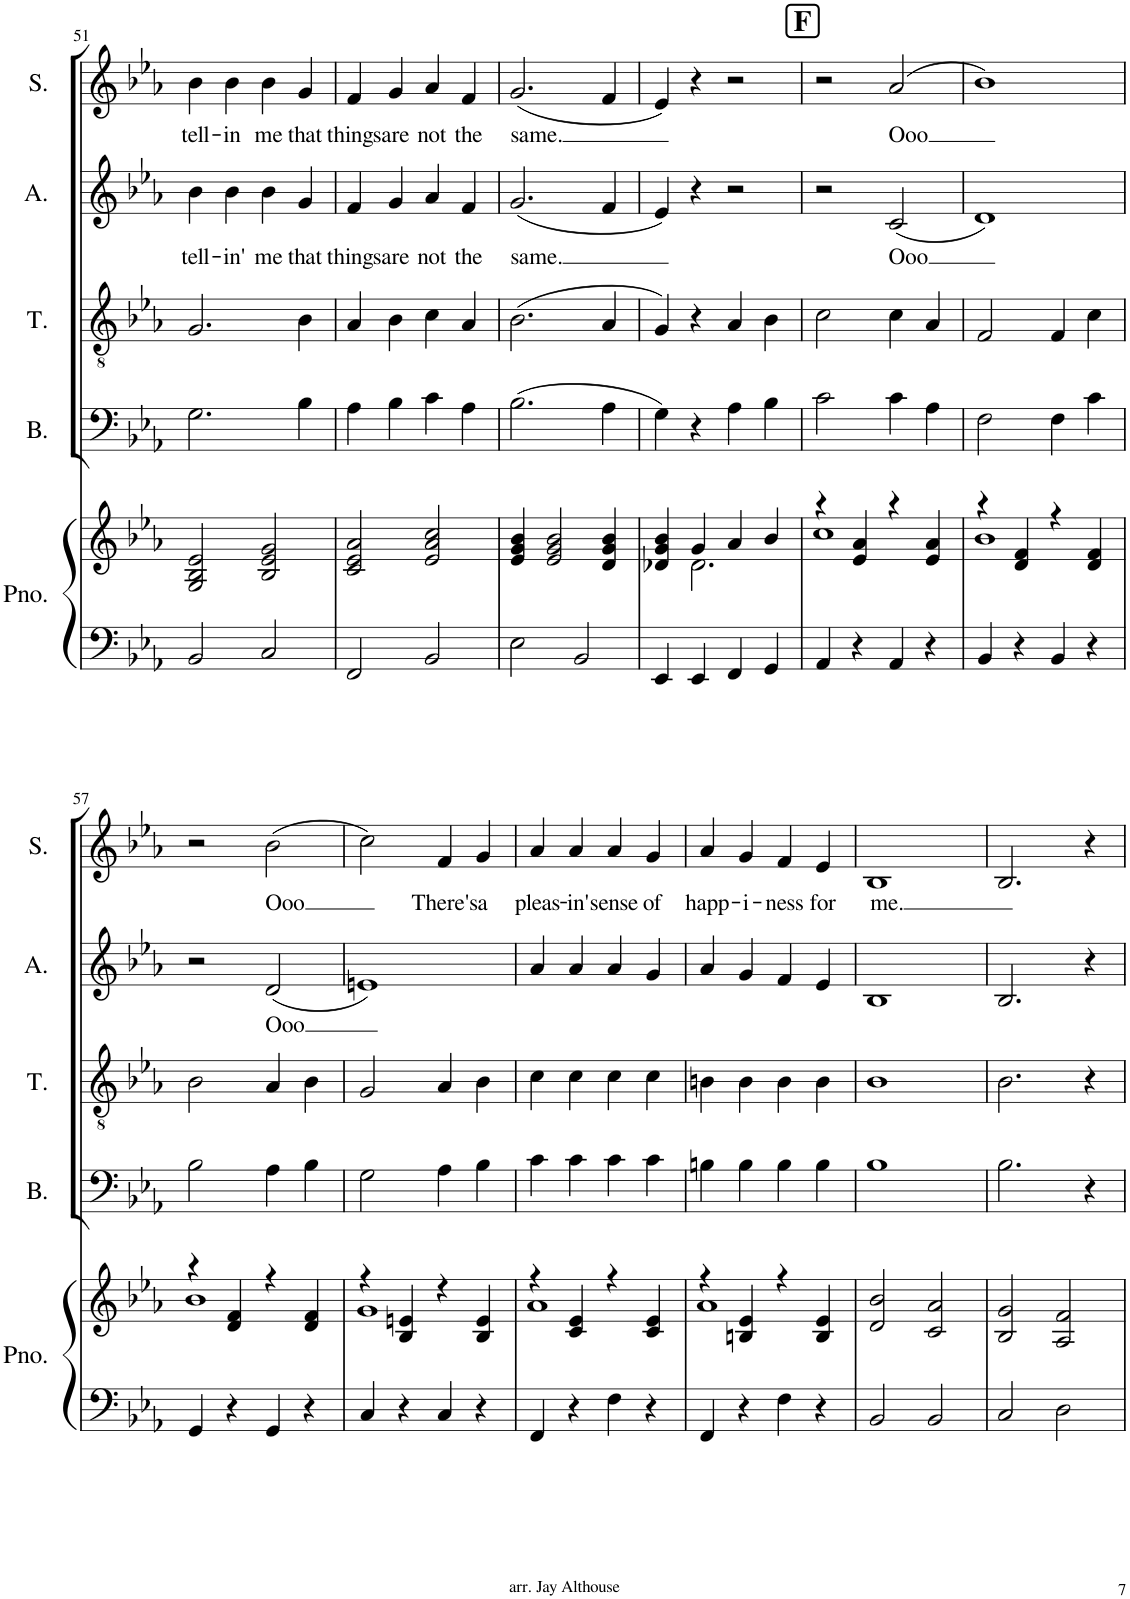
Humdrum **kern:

**kern	**kern	**kern	**kern	**kern	**text	**kern	**text
*part5	*part5	*part4	*part3	*part2	*part2	*part1	*part1
*staff6	*staff5	*staff4	*staff3	*staff2	*staff2	*staff1	*staff1
*I"Piano	*	*I"Bass	*I"Tenor	*I"Alto	*	*I"Soprano	*
*I'Pno.	*	*I'B.	*I'T.	*I'A.	*	*I'S.	*
!!LO:PB:g=z
*clefF4	*clefG2	*clefF4	*clefGv2	*clefG2	*	*clefG2	*
*k[b-e-a-]	*k[b-e-a-]	*k[b-e-a-]	*k[b-e-a-]	*k[b-e-a-]	*	*k[b-e-a-]	*
*M2/2	*M2/2	*M2/2	*M2/2	*M2/2	*	*M2/2	*
*met(c|)	*met(c|)	*met(c|)	*met(c|)	*met(c|)	*	*met(c|)	*
=51	=51	=51	=51	=51	=51	=51	=51
!	!	!	!	!	!LO:LY:b	!	!LO:LY:b
2BB-/	2G/ 2B-/ 2e-/	2.G\	2.G/	4b-\	tell-	4b-\	tell-
!	!	!	!	!	!LO:LY:b	!	!LO:LY:b
.	.	.	.	4b-\	-in'	4b-\	-in
!	!	!	!	!	!LO:LY:b	!	!LO:LY:b
2C/	2B-/ 2e-/ 2g/	.	.	4b-\	me	4b-\	me
!	!	!	!	!	!LO:LY:b	!	!LO:LY:b
.	.	4B-\	4B-\	4g/	that	4g/	that
=52	=52	=52	=52	=52	=52	=52	=52
!	!	!	!	!	!LO:LY:b	!	!LO:LY:b
2FF/	2c/ 2e-/ 2a-/	4A-\	4A-/	4f/	things	4f/	things
!	!	!	!	!	!LO:LY:b	!	!LO:LY:b
.	.	4B-\	4B-\	4g/	are	4g/	are
!	!	!	!	!	!LO:LY:b	!	!LO:LY:b
2BB-/	2e-/ 2a-/ 2cc/	4c\	4c\	4a-/	not	4a-/	not
!	!	!	!	!	!LO:LY:b	!	!LO:LY:b
.	.	4A-\	4A-/	4f/	the	4f/	the
=53	=53	=53	=53	=53	=53	=53	=53
!	!	!	!	!	!LO:LY:b	!	!LO:LY:b
2E-\	4e-/ 4g/ 4b-/	(2.B-\	(2.B-\	(2.g/	same.	(2.g/	same.
.	2e-/ 2g/ 2b-/	.	.	.	.	.	.
2BB-/	.	.	.	.	.	.	.
.	4d/ 4g/ 4b-/	4A-\	4A-/	4f/	.	4f/	.
=54	=54	=54	=54	=54	=54	=54	=54
*	*^	*	*	*	*	*	*
4EE-/	4ryy	4d-X/ 4g/ 4b-/	4G\)	4G/)	4e-/)	.	4e-/)	.
4EE-/	4g/	2.d-\	4r	4r	4r	.	4r	.
4FF/	4a-/	.	4A-\	4A-/	2r	.	2r	.
4GG/	4b-/	.	4B-\	4B-\	.	.	.	.
!!LO:REH:place=s1:a:B:cj:fs=14:t=F
=55	=55	=55	=55	=55	=55	=55	=55	=55
4AA-/	4r	1cc	2c\	2c\	2r	.	2r	.
4r	4e-/ 4a-/	.	.	.	.	.	.	.
!	!	!	!	!	!	!LO:LY:b	!	!LO:LY:b
4AA-/	4r	.	4c\	4c\	(2c/	Ooo	(2a-/	Ooo
4r	4e-/ 4a-/	.	4A-\	4A-/	.	.	.	.
=56	=56	=56	=56	=56	=56	=56	=56	=56
4BB-/	4r	1b-	2F\	2F/	1d)	.	1b-)	.
4r	4d/ 4f/	.	.	.	.	.	.	.
4BB-/	4r	.	4F\	4F/	.	.	.	.
4r	4d/ 4f/	.	4c\	4c\	.	.	.	.
!!LO:LB:g=z
=57	=57	=57	=57	=57	=57	=57	=57	=57
4GG/	4r	1b-	2B-\	2B-\	2r	.	2r	.
4r	4d/ 4f/	.	.	.	.	.	.	.
!	!	!	!	!	!	!LO:LY:b	!	!LO:LY:b
4GG/	4r	.	4A-\	4A-/	(2d/	Ooo	(2b-\	Ooo
4r	4d/ 4f/	.	4B-\	4B-\	.	.	.	.
=58	=58	=58	=58	=58	=58	=58	=58	=58
4C/	4r	1g	2G\	2G/	1en)	.	2cc\)	.
4r	4B-/ 4en/	.	.	.	.	.	.	.
!	!	!	!	!	!	!	!	!LO:LY:b
4C/	4r	.	4A-\	4A-/	.	.	4f/	There's
!	!	!	!	!	!	!	!	!LO:LY:b
4r	4B-/ 4e/	.	4B-\	4B-\	.	.	4g/	a
=59	=59	=59	=59	=59	=59	=59	=59	=59
!	!	!	!	!	!	!	!	!LO:LY:b
4FF/	4r	1a-	4c\	4c\	4a-/	.	4a-/	pleas-
!	!	!	!	!	!	!	!	!LO:LY:b
4r	4c/ 4e-/	.	4c\	4c\	4a-/	.	4a-/	-in'
!	!	!	!	!	!	!	!	!LO:LY:b
4F\	4r	.	4c\	4c\	4a-/	.	4a-/	sense
!	!	!	!	!	!	!	!	!LO:LY:b
4r	4c/ 4e-/	.	4c\	4c\	4g/	.	4g/	of
=60	=60	=60	=60	=60	=60	=60	=60	=60
!	!	!	!	!	!	!	!	!LO:LY:b
4FF/	4r	1a-	4Bn\	4Bn\	4a-/	.	4a-/	happ-
!	!	!	!	!	!	!	!	!LO:LY:b
4r	4Bn/ 4e-/	.	4B\	4B\	4g/	.	4g/	-i-
!	!	!	!	!	!	!	!	!LO:LY:b
4F\	4r	.	4B\	4B\	4f/	.	4f/	-ness
!	!	!	!	!	!	!	!	!LO:LY:b
4r	4B/ 4e-/	.	4B\	4B\	4e-/	.	4e-/	for
*	*v	*v	*	*	*	*	*	*
=61	=61	=61	=61	=61	=61	=61	=61
!	!	!	!	!	!	!	!LO:LY:b
2BB-/	2d/ 2b-/	1B-	1B-	1B-	.	1B-	me.
2BB-/	2c/ 2a-/	.	.	.	.	.	.
=62	=62	=62	=62	=62	=62	=62	=62
2C/	2B-/ 2g/	2.B-\	2.B-\	2.B-/	.	2.B-/	.
2D\	2A-/ 2f/	.	.	.	.	.	.
.	.	4r	4r	4r	.	4r	.
=	=	=	=	=	=	=	=
*-	*-	*-	*-	*-	*-	*-	*-
